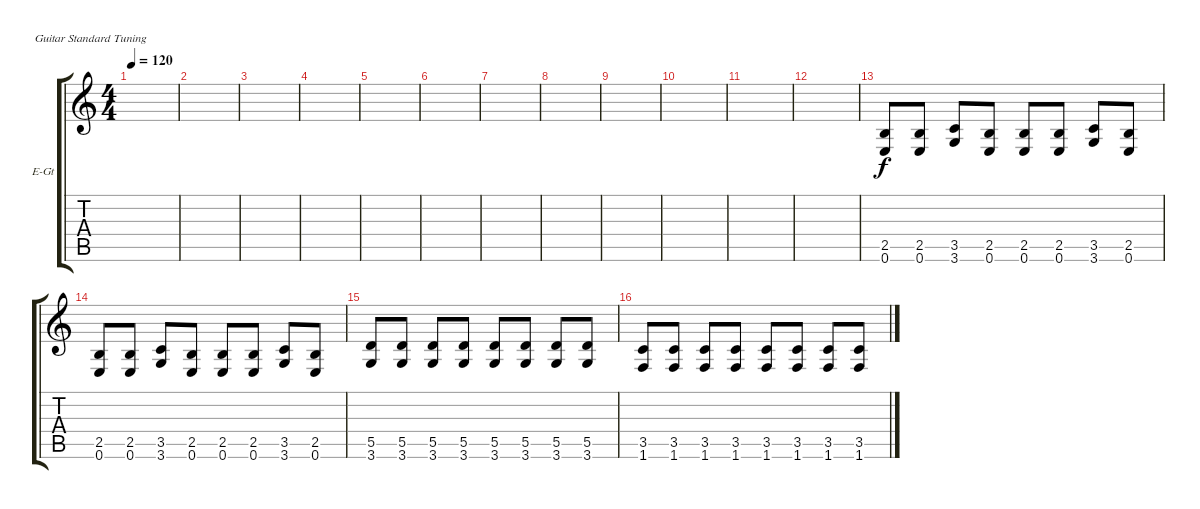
\defaultSystemsLayout 4
\bracketExtendMode groupsimilarinstruments
\firstSystemTrackNameOrientation horizontal
\otherSystemsTrackNameOrientation horizontal
\track ("Electric Guitar" "E-Gt") {instrument distortionguitar}
\staff {score tabs}
\tuning (E4 B3 G3 D3 A2 E2)
\ts (4 4)
\tempo 120
\clef g2
\scale
0.487395
\ks c
|
\scale
0.256303 |
\scale
0.256303 |
\scale
0.333333 |
\scale
0.333333 |
\scale
0.333333 |
\scale
0.333333 |
\scale
0.333333 |
\scale
0.333333 |
\scale
0.333333 |
\scale
0.333333 |
\scale
0.333333 |
\scale
0.333333 (0.6 2.5).8 (2.5 0.6).8 (3.6 3.5).8 (2.5 0.6).8 (0.6 2.5).8 (2.5 0.6).8 (3.6 3.5).8 (2.5 0.6).8 |
\scale
0.333333 (0.6 2.5).8 (2.5 0.6).8 (3.6 3.5).8 (2.5 0.6).8 (0.6 2.5).8 (2.5 0.6).8 (3.6 3.5).8 (2.5 0.6).8 |
\scale
0.333333 (3.6 5.5).8 (5.5 3.6).8 (3.6 5.5).8 (5.5 3.6).8 (3.6 5.5).8 (3.6 5.5).8 (5.5 3.6).8 (3.6 5.5).8 |
\scale
0.333333 (3.5 1.6).8 (1.6 3.5).8 (3.5 1.6).8 (1.6 3.5).8 (3.5 1.6).8 (1.6 3.5).8 (3.5 1.6).8 (1.6 3.5).8
